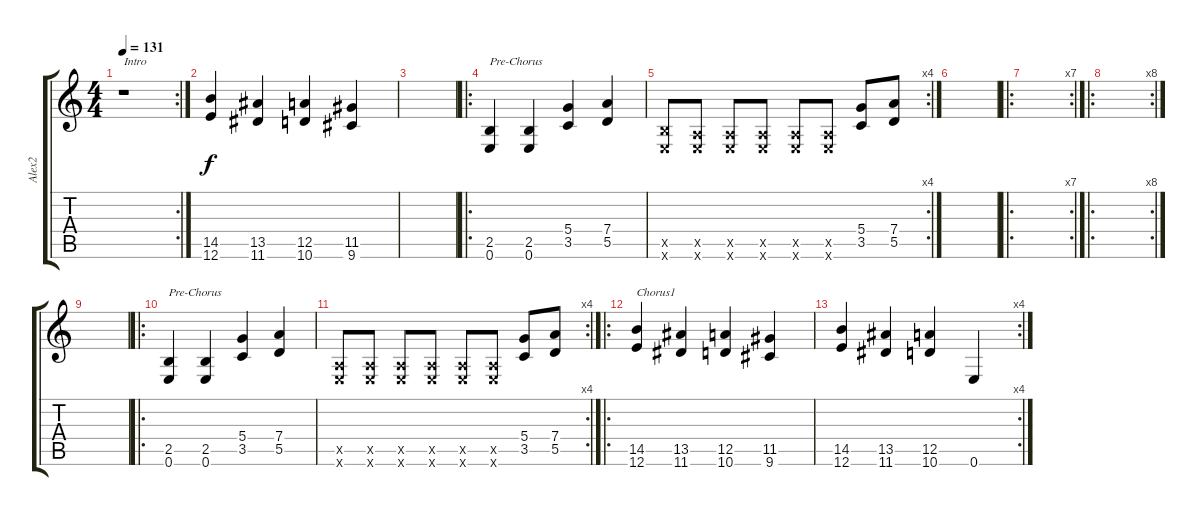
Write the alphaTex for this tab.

\track ("Alex2" "Alex2") {instrument overdrivenguitar}
\staff {score tabs}
\tuning (E4 B3 G3 D3 A2 E2) {hide}
\rc 2
\ts (4 4)
\tempo 131
\clef g2
\ks c
r.1{txt "Intro" dy f instrument overdrivenguitar} |
(14.5 12.6).4 (13.5 11.6).4 (12.5 10.6).4 (11.5 9.6).4 |
|
\ro
(2.5 0.6).4{txt "Pre-Chorus"} (2.5 0.6).4 (5.4 3.5).4 (7.4 5.5).4 |
\rc 4
(2.5{x} 0.6{x}).8 (0.5{x} 0.6{x}).8 (0.5{x} 0.6{x}).8 (0.5{x} 0.6{x}).8 (0.5{x} 0.6{x}).8 (0.5{x} 0.6{x}).8 (5.4 3.5).8 (7.4 5.5).8 |
|
\ro
\rc 7
|
\ro
\rc 8
|
|
\ro
(2.5 0.6).4{txt "Pre-Chorus"} (2.5 0.6).4 (5.4 3.5).4 (7.4 5.5).4 |
\rc 4
(0.5{x} 0.6{x}).8 (0.5{x} 0.6{x}).8 (0.5{x} 0.6{x}).8 (0.5{x} 0.6{x}).8 (0.5{x} 0.6{x}).8 (0.5{x} 0.6{x}).8 (5.4 3.5).8 (7.4 5.5).8 |
\ro
(14.5 12.6).4{txt "Chorus1"} (13.5 11.6).4 (12.5 10.6).4 (11.5 9.6).4 |
\rc 4
(14.5 12.6).4 (13.5 11.6).4 (12.5 10.6).4 0.6.4
